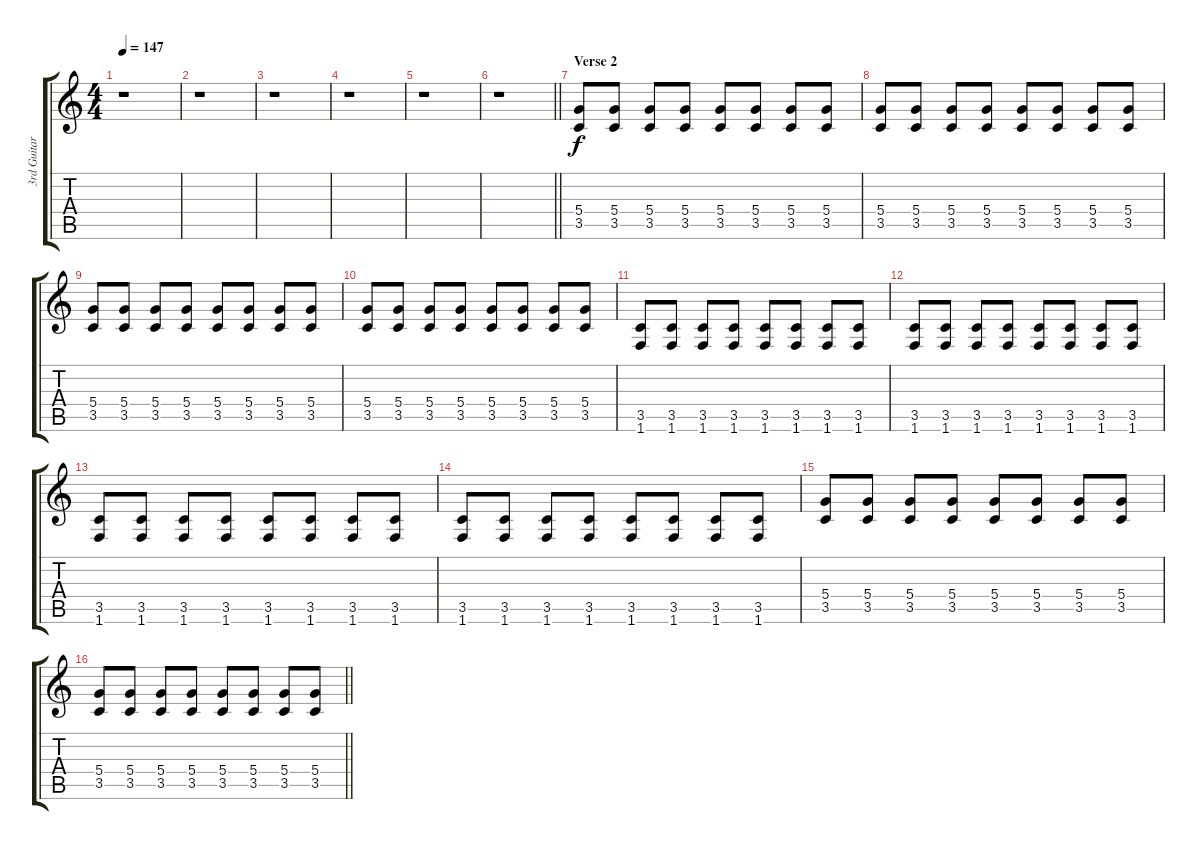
\track ("3rd Guitar" "3rd Guitar") {instrument overdrivenguitar}
\staff {score tabs}
\tuning (E4 B3 G3 D3 A2 E2) {hide}
\ts (4 4)
\tempo 147
\clef g2
\ks c
r.1{dy f} |
r.1 |
r.1 |
r.1 |
r.1 |
\barLineRight lightlight
r.1 |
\section ("" "Verse 2")
(5.4 3.5).8 (5.4 3.5).8 (5.4 3.5).8 (5.4 3.5).8 (5.4 3.5).8 (5.4 3.5).8 (5.4 3.5).8 (5.4 3.5).8 |
(5.4 3.5).8 (5.4 3.5).8 (5.4 3.5).8 (5.4 3.5).8 (5.4 3.5).8 (5.4 3.5).8 (5.4 3.5).8 (5.4 3.5).8 |
(5.4 3.5).8 (5.4 3.5).8 (5.4 3.5).8 (5.4 3.5).8 (5.4 3.5).8 (5.4 3.5).8 (5.4 3.5).8 (5.4 3.5).8 |
(5.4 3.5).8 (5.4 3.5).8 (5.4 3.5).8 (5.4 3.5).8 (5.4 3.5).8 (5.4 3.5).8 (5.4 3.5).8 (5.4 3.5).8 |
(3.5 1.6).8 (3.5 1.6).8 (3.5 1.6).8 (3.5 1.6).8 (3.5 1.6).8 (3.5 1.6).8 (3.5 1.6).8 (3.5 1.6).8 |
(3.5 1.6).8 (3.5 1.6).8 (3.5 1.6).8 (3.5 1.6).8 (3.5 1.6).8 (3.5 1.6).8 (3.5 1.6).8 (3.5 1.6).8 |
(3.5 1.6).8 (3.5 1.6).8 (3.5 1.6).8 (3.5 1.6).8 (3.5 1.6).8 (3.5 1.6).8 (3.5 1.6).8 (3.5 1.6).8 |
(3.5 1.6).8 (3.5 1.6).8 (3.5 1.6).8 (3.5 1.6).8 (3.5 1.6).8 (3.5 1.6).8 (3.5 1.6).8 (3.5 1.6).8 |
(5.4 3.5).8 (5.4 3.5).8 (5.4 3.5).8 (5.4 3.5).8 (5.4 3.5).8 (5.4 3.5).8 (5.4 3.5).8 (5.4 3.5).8 |
\barLineRight lightlight
(5.4 3.5).8 (5.4 3.5).8 (5.4 3.5).8 (5.4 3.5).8 (5.4 3.5).8 (5.4 3.5).8 (5.4 3.5).8 (5.4 3.5).8
